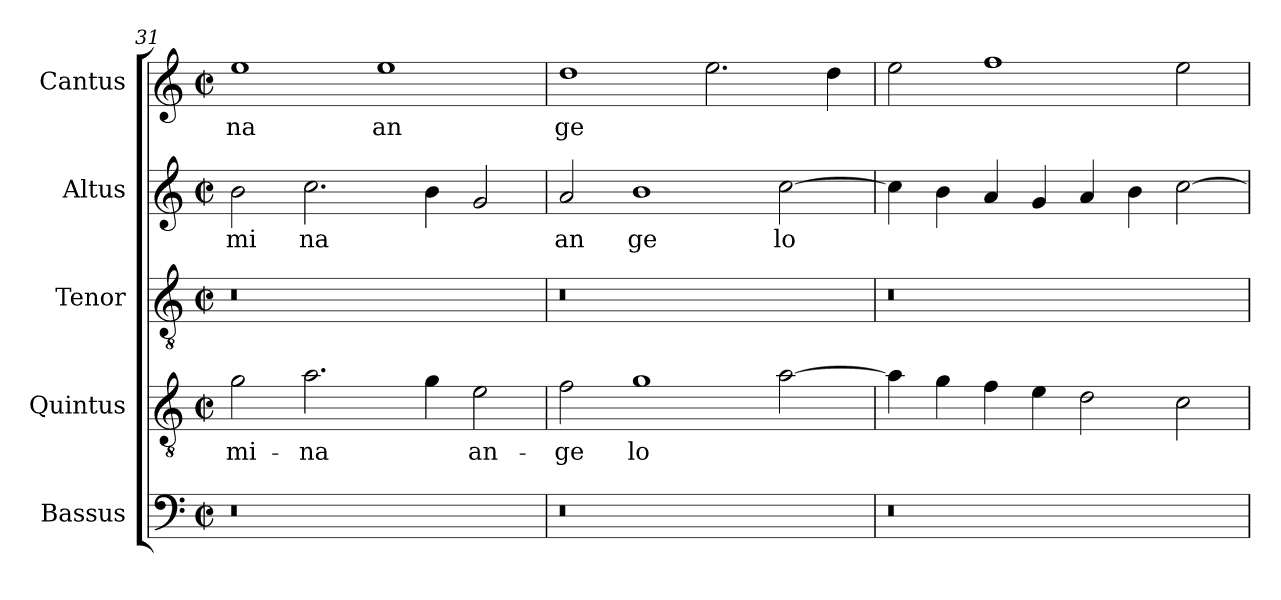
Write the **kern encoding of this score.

**kern	**kern	**text	**kern	**kern	**text	**kern	**text
*part5	*part4	*part4	*part3	*part2	*part2	*part1	*part1
*staff5	*staff4	*staff4	*staff3	*staff2	*staff2	*staff1	*staff1
*I"Bassus	*I"Quintus	*	*I"Tenor	*I"Altus	*	*I"Cantus	*
*clefF4	*clefGv2	*	*clefGv2	*clefG2	*	*clefG2	*
*M2/2	*M2/2	*	*M2/2	*M2/2	*	*M2/2	*
*met(c|)	*met(c|)	*	*met(c|)	*met(c|)	*	*met(c|)	*
=31	=31	=31	=31	=31	=31	=31	=31
!	!	!LO:LY:b:cj	!	!	!LO:LY:b:cj	!	!LO:LY:b:cj
0r	2g\	-mi-	0r	2b\	mi	1ee	na
!	!	!LO:LY:b:cj	!	!	!LO:LY:b:cj	!	!
.	2.a\	-na	.	2.cc\	na	.	.
!	!	!	!	!	!	!	!LO:LY:b:cj
.	.	.	.	.	.	1ee	an
.	4g\	.	.	4b\	.	.	.
!	!	!LO:LY:b:cj	!	!	!	!	!
.	2e\	an-	.	2g/	.	.	.
!!LO:LB:g=z
=32	=32	=32	=32	=32	=32	=32	=32
!	!	!LO:LY:b:cj	!	!	!LO:LY:b:cj	!	!LO:LY:b:cj
0r	2f\	-ge	0r	2a/	an	1dd	ge
!	!	!LO:LY:b:cj	!	!	!LO:LY:b:cj	!	!
.	1g	lo	.	1b	ge	.	.
.	.	.	.	.	.	2.ee\	.
!	!	!	!	!	!LO:LY:b:cj	!	!
.	[>2a\	.	.	[>2cc\	lo	.	.
.	.	.	.	.	.	4dd\	.
=33	=33	=33	=33	=33	=33	=33	=33
0r	4a\]	.	0r	4cc\]	.	2ee\	.
.	4g\	.	.	4b\	.	.	.
.	4f\	.	.	4a/	.	1ff	.
.	4e\	.	.	4g/	.	.	.
.	2d\	.	.	4a/	.	.	.
.	.	.	.	4b\	.	.	.
.	2c\	.	.	[>2cc\	.	2ee\	.
=	=	=	=	=	=	=	=
*-	*-	*-	*-	*-	*-	*-	*-
